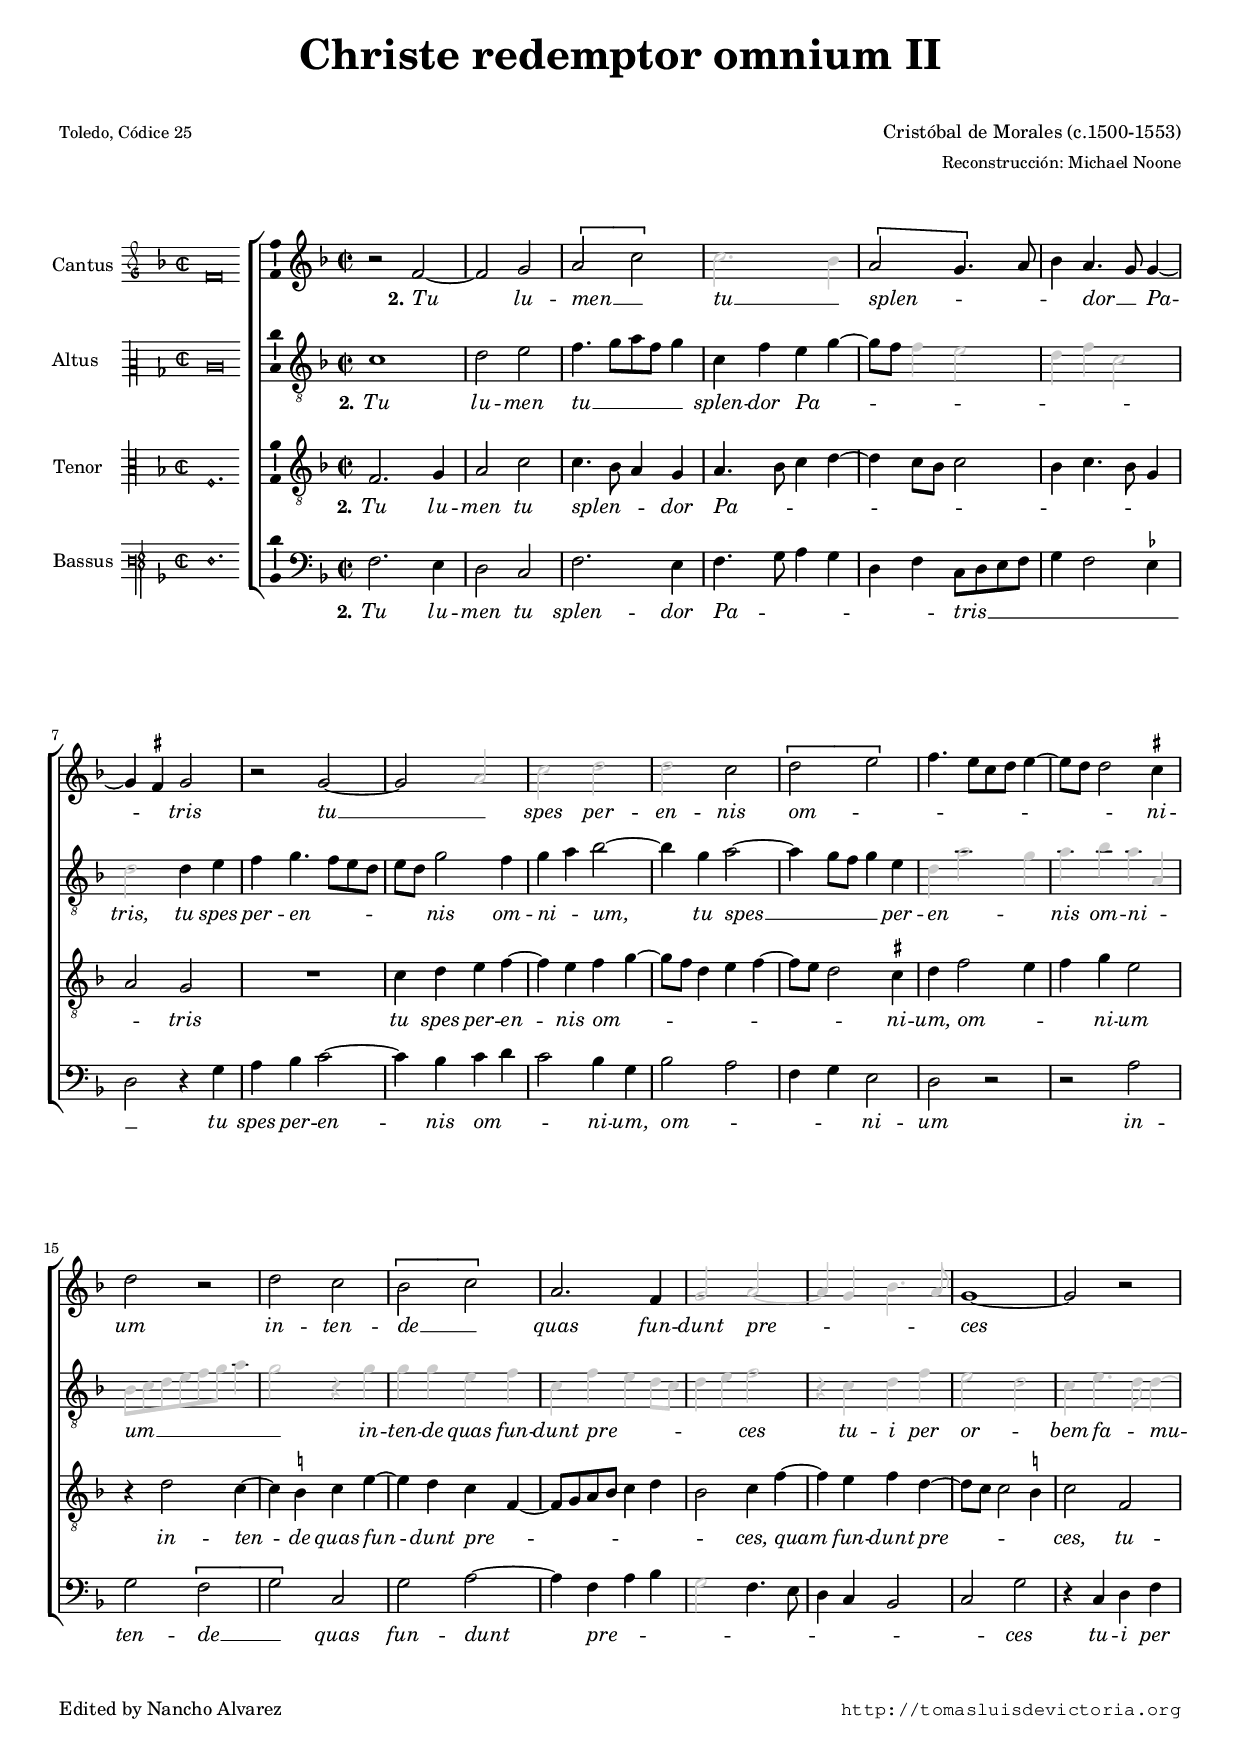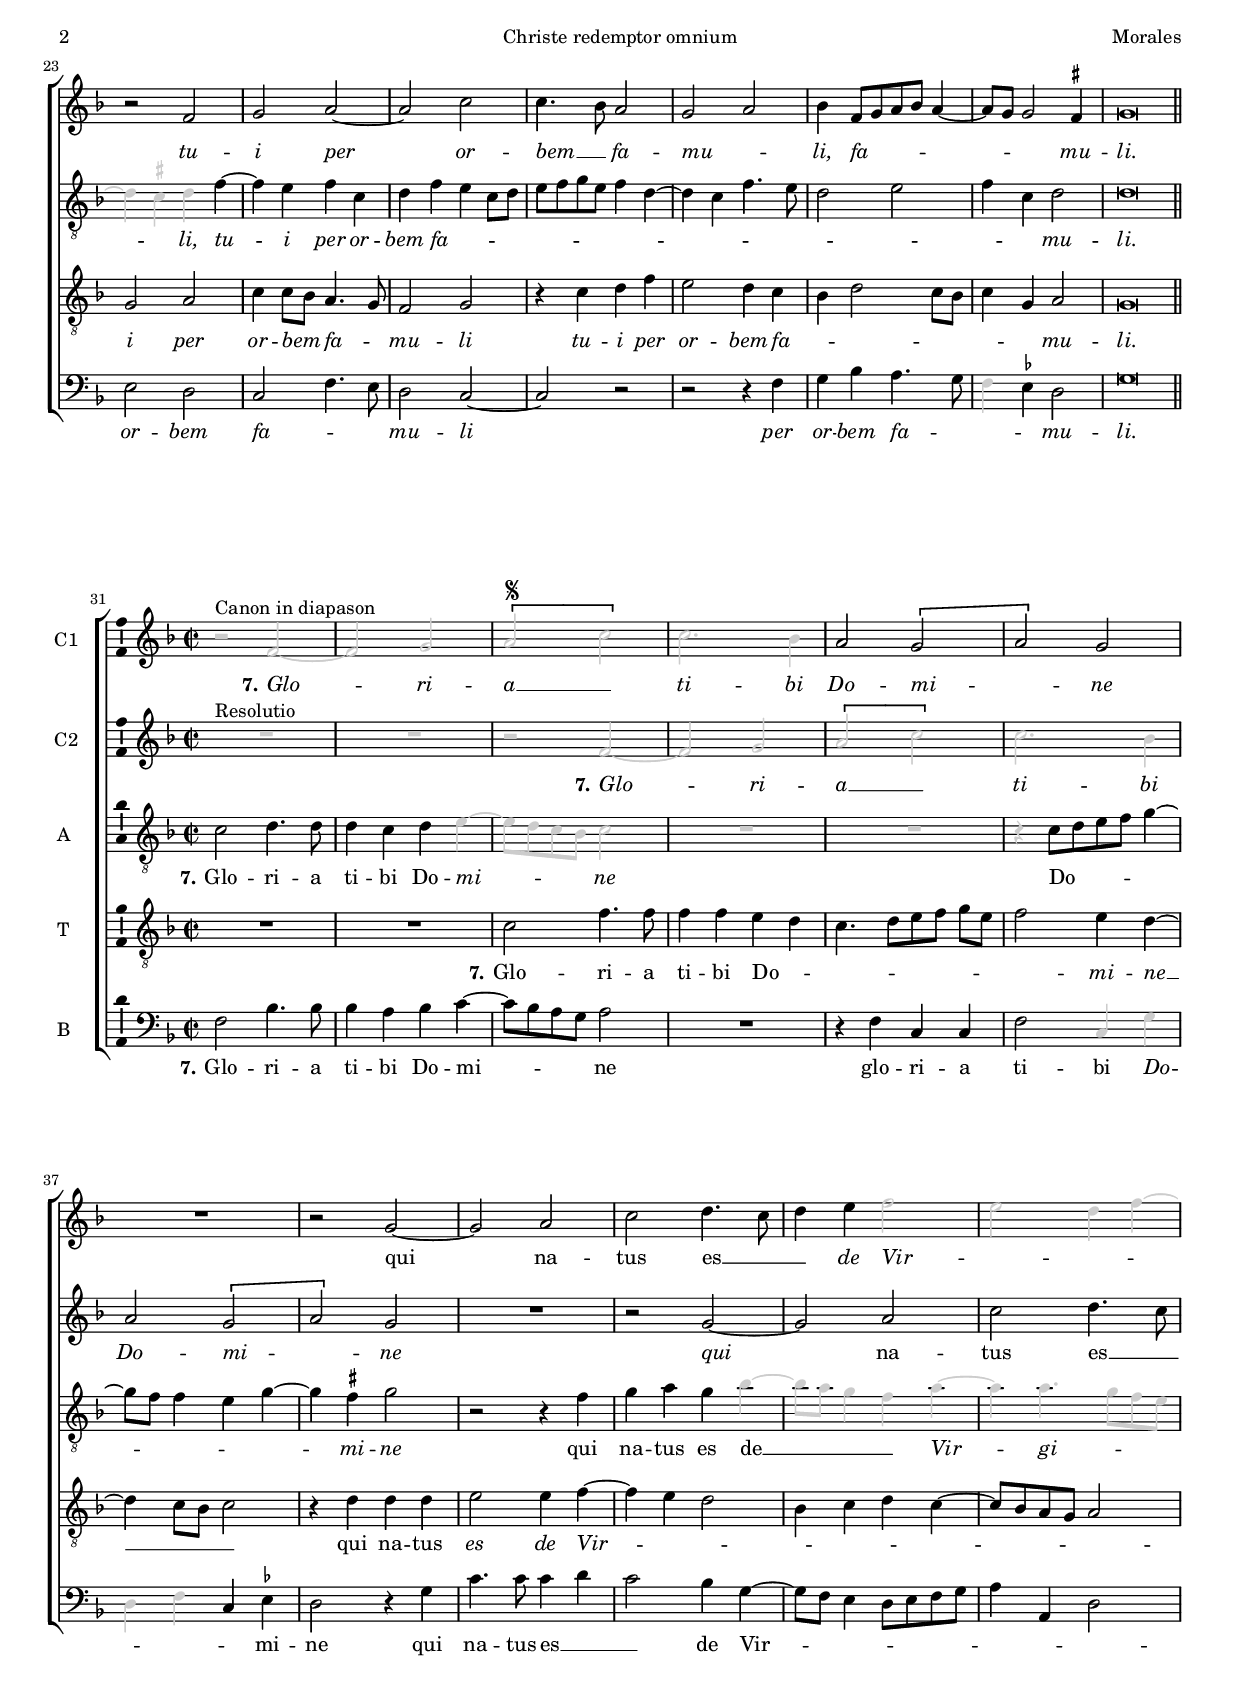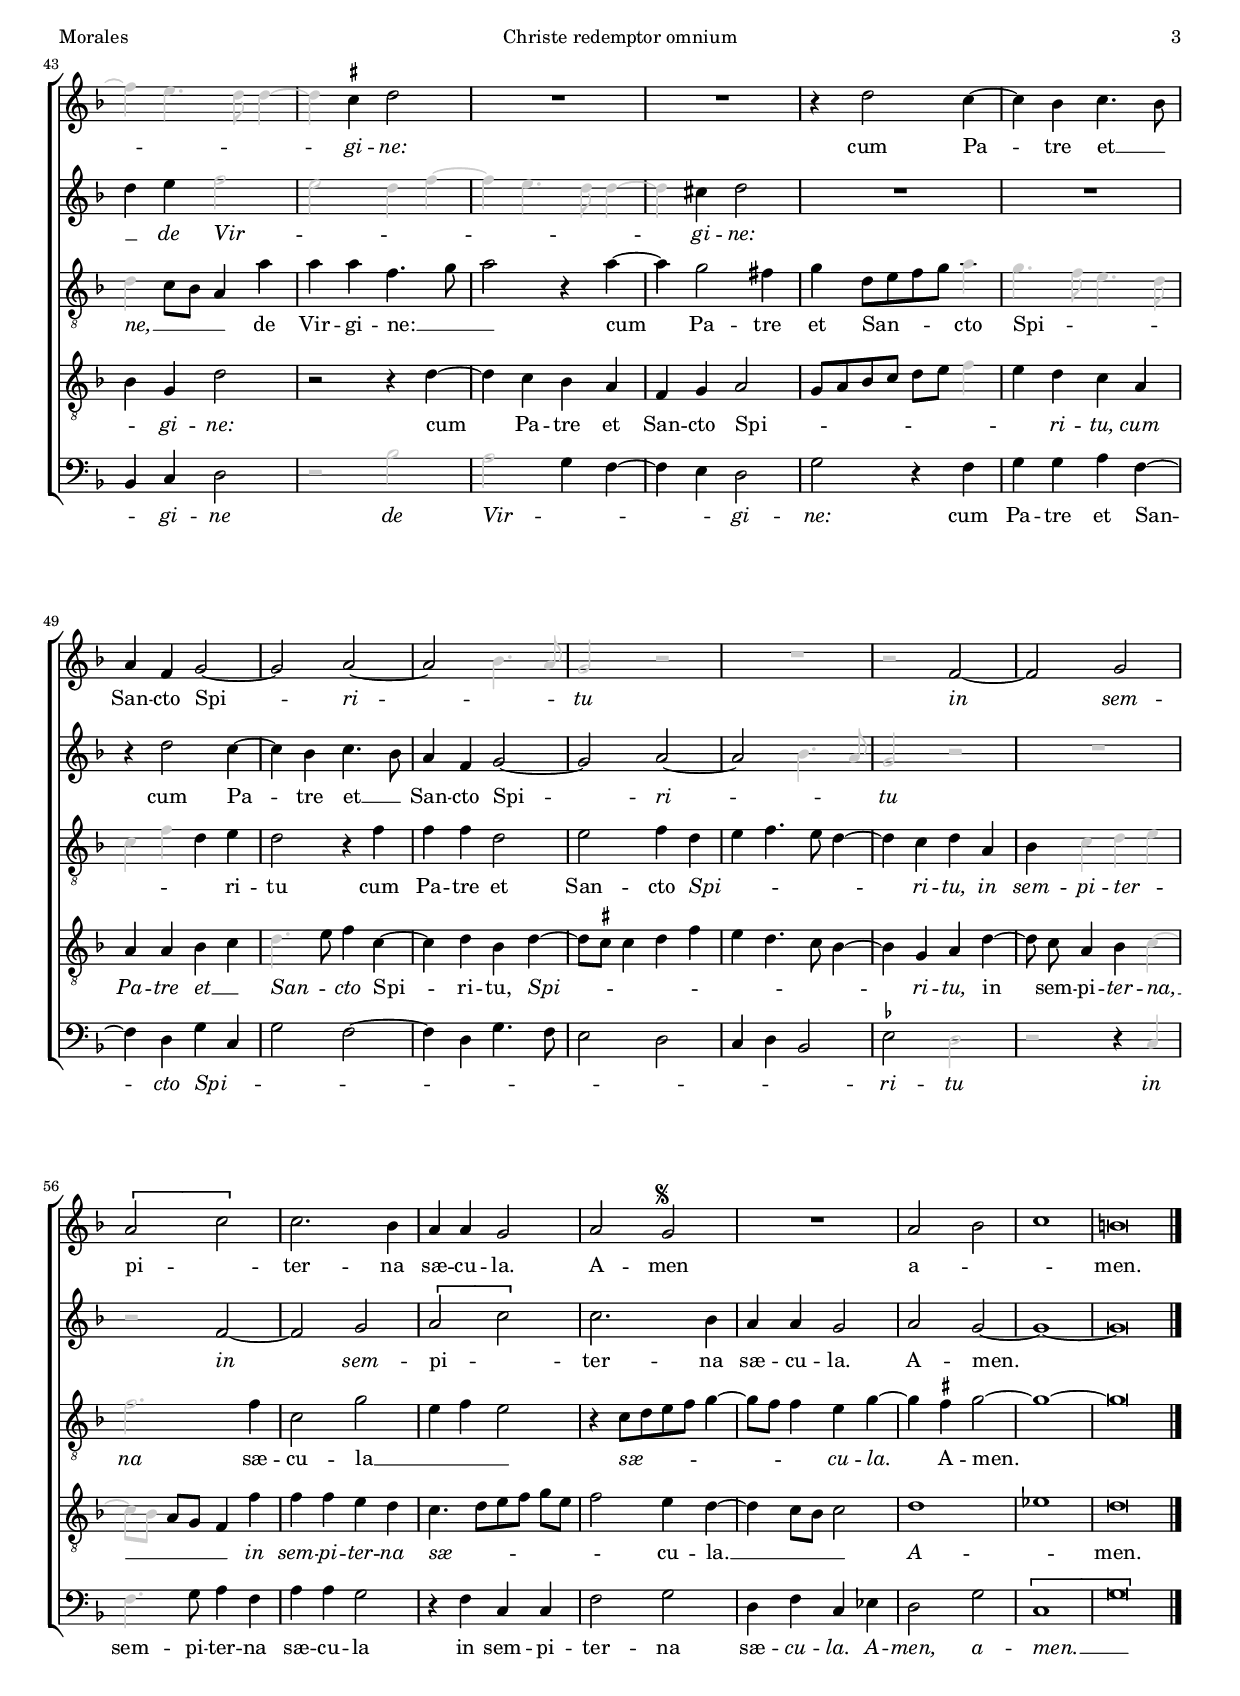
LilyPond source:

\version "2.18.0"

#(set-default-paper-size "a4")
#(set-global-staff-size 16.3)
#(ly:set-option 'point-and-click #f)
%mobile -s14.0 -i3.0

mtempo={\tempo 4 = 100}
mtempob={\tempo 4 = 50}

colorclaro=#(rgb-color .8 .8 .8)
coloroscuro=#(rgb-color 0 0 0)

mnon={
\override NoteHead.color = \colorclaro
\override Stem.color = \colorclaro
\override Beam.color = \colorclaro
\override Flag.color = \colorclaro
\override Dots.color = \colorclaro
\override Tie.color = \colorclaro
\override Rest.color = \colorclaro
\override AccidentalSuggestion.color = \colorclaro
\override MultiMeasureRest.color = \colorclaro
}
mnoff={
\override NoteHead.color = \coloroscuro
\override Stem.color = \coloroscuro
\override Beam.color = \coloroscuro
\override Flag.color = \coloroscuro
\override Dots.color = \coloroscuro
\override Tie.color = \coloroscuro
\override Rest.color = \coloroscuro
\override AccidentalSuggestion.color = \coloroscuro
\override MultiMeasureRest.color = \coloroscuro
}

italicas=\override LyricText.font-shape = #'italic
rectas=\override LyricText.font-shape = #'upright
ss=\once \set suggestAccidentals = ##t
incipitwidth = 20

htitle="Christe redemptor omnium"
hcomposer="Morales"

\header {
	title=\markup{\fontsize #3 "Christe redemptor omnium II"}
	%subtitle=""
	subsubtitle=\markup{\column{" " " "}}
	composer=\markup{\right-column{"Cristóbal de Morales (c.1500-1553)" \smaller "Reconstrucción: Michael Noone"}}
        pdfauthor=\composer
	%opus="(-)"
	poet=\markup{\smaller "Toledo, Códice 25"} 
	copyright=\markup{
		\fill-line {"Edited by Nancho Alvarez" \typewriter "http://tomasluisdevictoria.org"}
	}
%	tagline=""
}

global={\key f \major \time 2/2 \skip 1*30 \bar "||"

}

cantus=\relative c'{
	r2 f ~
        f g
        \[a c\]
        \mnon c2. bes4 \mnoff
        \[a2 g4.\] a8
        bes4 a4. g8 g4 ~
        g \ss fis g2
        r2 g2 ~
        g \mnon a
        c d
        d\mnoff c
        \[d e\] % 
        f4. e8[ c d] e4 ~ % el fa4. ennegrecido, posiblemente parte de la ligadura anterior
        e8 d d2 \ss cis4
        d2 r
        d c
        \[bes c\] % mn \ss b
        a2. f4
        \mnon g2 a ~
        a4 g bes4. a8 \mnoff 
        g1 ~
        g2 r
        r f
        g a ~
        a c
        c4. bes8 a2
        g a
        bes4 f8[ g a bes] a4 ~
        a8 g g2 \ss fis4
        g\breve*1/2
}

altus=\relative c'{
	c1
        d2 e
        f4. g8[ a f] g4 
        c, f e g ~
        g8 f \mnon f4 e2
        d4 f c2
        d \mnoff d4 e
        f4 g4. f8 e d
        e d g2 f4
        g4 a bes2 ~
        bes4 g a2 ~
        a4 g8 f g4 e
        \mnon d a'2 g4
        a bes a a,
        bes8[ c d e f g] a4
        g2 r4 g
        g g e f
        c f e d8 c
        d4 e f2
        r4 c d f
        \mnon e2 d
        c4 e4. d8 d4 ~
        d \ss cis d \mnoff f4 ~
        f e f c
        d4 f e c8 d 
        e f g e f4 d4 ~ ~
        d c f4. e8
        d2 e
        f4 c d2
        d\breve*1/2
}

tenor=\relative c{
	f2. g4
        a2 c
        c4. bes8 a4 g
        a4. bes8 c4 d ~
        d c8 bes c2
        bes4 c4. bes8 g4
        a2 g
        R1
        c4 d e f ~
        f e f g ~
        g8 f d4 e f ~
        f8 e d2 \ss cis4
        d4 f2 e4
        f4 g e2
        r4 d2 c4 ~
        c \ss b c e ~
        e d c f, ~
        f8 g a bes c4 d
        bes2 c4 f ~ 
        f e f d ~
        d8 c c2 \ss b4
        c2 f,
        g2 a
        c4 c8 bes a4. g8
        f2 g
        r4 c d f
        e2 d4 c
        bes d2 c8 bes
        c4 g a2
        g\breve*1/2
}

bassus=\relative c{
	f2. e4
        d2 c
        f2. e4
        f4. g8 a4 g
        d4 f c8 d e f
        g4 f2 \ss ees4
        d2 r4 g
        a bes c2 ~
        c4 bes c d
        c2 bes4 g
        bes2 a
        f4 g e2
        d2 r
        r a'
        g2 \[f
        g\] c,
        g' a ~
        a4 f a bes
        \mnon g2 \mnoff f4. e8
        d4 c bes2
        c g'
        r4 c, d f
        e2 d
        c2 f4. e8
        d2 c ~
        c r
        r r4 f
        g bes a4. g8
        \mnon f4 \mnoff \ss ees d2
        g\breve*1/2
}

% el texto original Tu lumen... se cambió por Christe redemptor...
textocantus=\lyricmode{
\set stanza = "2."
\italicas 
Tu lu -- men __ _ tu __ _ splen -- _ _ _ dor __ _ Pa -- _ tris
tu __ _ spes per -- en -- nis om -- _ _ _ _ _ _ _ _ ni -- um
in -- ten -- de __ _ quas fun -- dunt pre -- _ _ _ ces
tu -- i per or -- bem __ _ fa -- mu -- _ li,
%ij
fa -- _ _ _ _ _ _ mu -- li.
}

textoaltus=\lyricmode{
\set stanza = "2."
\italicas 
Tu lu -- men tu __ _ _ _ _ splen -- dor Pa -- _ _ _ _ _ _ _ tris,
tu spes per -- en -- _ _ _ _ _ nis om -- ni -- _ um,
%ij
tu spes __ _ _ _ per -- en -- _ _ nis om -- ni -- _ um __ _ _ _ _ _ _ _ 
in -- ten -- de quas fun -- dunt pre -- _ _ _ _ _ ces
tu -- i per or -- _ bem fa -- _ mu -- _ li,
%ij?
tu -- i per or -- bem fa -- _ _ _ _ _ _ _ _ _ _ _ _ _ _ _ _ mu -- li.
}

textotenor=\lyricmode{
\set stanza = "2."
\italicas 
Tu lu -- men tu splen -- _ _ dor Pa -- _ _ _ _ _ _ _ _ _ _ _ tris
tu spes per -- en -- nis om -- _ _ _ _ _ _ _ ni -- um,
%ij?
om -- _ _ ni -- um
in -- ten -- de quas fun -- dunt pre -- _ _ _ _ _ _ _ ces,
%ij
quam fun -- dunt pre -- _ _ _ ces,
tu -- i per or -- bem _ fa -- _ mu -- li
tu -- i per or -- bem fa -- _ _ _ _ _ _ mu -- li.
}

textobassus=\lyricmode{
\set stanza = "2."
\italicas 
Tu lu -- men tu splen -- dor Pa -- _ _ _ _ _ tris __ _ _ _ _ _ _ _ 
tu spes per -- en -- nis om -- _ _ ni -- um,
om -- _ _ _ ni -- um
in -- ten -- de __ _ quas fun -- dunt pre -- _ _ _ _ _ _ _ _ _ ces
tu -- i per or -- bem fa -- _ _ mu -- li
per or -- bem fa -- _ _ _ mu -- li.
}


incipitcantus=\markup{
	\score{
		{ 
		\set Staff.instrumentName="Cantus " % Tiple
		\override NoteHead.style = #'neomensural
		\override Staff.TimeSignature.style = #'neomensural
		\cadenzaOn 
		\clef "petrucci-g"
		\key f \major
		\time 2/2
		f'\breve
		} 
	\layout { line-width=\incipitwidth indent = 0 }
	}
}

incipitaltus=\markup{
	\score{
		{ 
		\set Staff.instrumentName="Altus    "
		\override NoteHead.style = #'neomensural 
		\override Staff.TimeSignature.style = #'neomensural
		\cadenzaOn 
		\clef "petrucci-c2"
		\key f \major
		\time 2/2
		c'\breve
		} 
	\layout { line-width=\incipitwidth indent = 0 }
	}
}


incipittenor=\markup{
	\score{
		{ 
		\set Staff.instrumentName="Tenor   "
		\override NoteHead.style = #'neomensural 
		\override Staff.TimeSignature.style = #'neomensural
		\cadenzaOn 
		\clef "petrucci-c3"
		\key f \major
		\time 2/2
		f1.*4/3
		} 
	\layout { line-width=\incipitwidth indent=0 }
	}
}

incipitbassus=\markup{
	\score{
		{ 
		\set Staff.instrumentName="Bassus "
		\override NoteHead.style = #'neomensural
		\override Staff.TimeSignature.style = #'neomensural
		\cadenzaOn 
		\clef "petrucci-f3"
		\key f \major
		\time 2/2
		f1.*4/3
		} 
	\layout { line-width=\incipitwidth indent = 0 }
	}
}


\score {\transpose c' c'{
\new ChoirStaff<<

	\new Staff <<\global
	\new Voice="v1" {
		\set Staff.instrumentName=\incipitcantus
		\clef "treble"
		\cantus }
	\new Lyrics \lyricsto "v1" {\textocantus }
	>>

	\new Staff <<\global
	\new Voice="v2" {
		\set Staff.instrumentName=\incipitaltus
		\clef "G_8"
		\altus }
	\new Lyrics \lyricsto "v2" {\textoaltus }
	>>
	
	\new Staff <<\global
	\new Voice="v3" {
		\set Staff.instrumentName=\incipittenor
		\clef "G_8"
		\tenor }
	\new Lyrics \lyricsto "v3" {\textotenor }
	>>

	\new Staff <<\global
	\new Voice="v4" {
		\set Staff.instrumentName=\incipitbassus
		\clef "bass"
		\bassus }
	\new Lyrics \lyricsto "v4" {\textobassus }
	>>
	
>>

	} % transpose

\layout{ 
	\context {\Lyrics 
		\override VerticalAxisGroup.staff-affinity = #UP
		\override VerticalAxisGroup.nonstaff-relatedstaff-spacing =
			#'((basic-distance . 0) (minimum-distance . 0) (padding . 1))
		%\override LyricText.font-size = #1.2
		\override LyricHyphen.minimum-distance = #0.5
	}
	\context {\Score 
                tempoHideNote = ##t
		\override BarNumber.padding = #2 
	}
	\context {\Voice 
		%melismaBusyProperties = #'()
		%autoBeaming = ##f
	}
	\context {\Staff 
                %\RemoveEmptyStaves
                %\override VerticalAxisGroup.remove-first = ##t
		\override VerticalAxisGroup.staff-staff-spacing =
			#'((basic-distance . 10) (minimum-distance . 0) (padding . 1))
		\consists Ambitus_engraver 
		\override LigatureBracket.padding = #1
	}
}

%\midi { \mtempo }

}


global={
  \set Score.currentBarNumber = #31 \bar ""
  \key f \major \time 2/2 \skip 1*33 \bar "|."

}


cantus=\relative c'{
	s4*0^\markup{"Canon in diapason"}
        \mnon r2 f ~
        f g
        \once \override TextScript.X-offset = #1
        \[a2^\markup{\smaller \smaller \musicglyph #"scripts.segno"}
         c2\]
        c2. bes4 \mnoff 
        a2 \[g2
        a\] g
        R1
        r2 g ~
        g a
        c d4. c8
        d4 e \mnon f2
        e d4 f ~
        f e4. d8 d4 ~
        d4 \mnoff \ss cis d2
        R1*2
        r4 d2 c4 ~
        c4 bes c4. bes8 % mn sugiere b
        a4 f g2 ~
        g2 a ~
        a \mnon bes4. a8
        g2 r
        R1
        r2 \mnoff f2 ~
        f2 g
        \[a c\]
        c2. bes4
        a4 a g2
        a g^\markup{\smaller \smaller \musicglyph #"scripts.segno"}
        R1
        a2 bes
        c1
        b\breve*1/2
}

cantusdos=\relative c'{
	s4*0^\markup{"Resolutio"}
        \mnon R1*2
        r2 f2 ~
        f g
        \[a2 c\]
        c2. bes4 \mnoff 
        a2 \[g
        a\] g
        R1
        r2 g ~
        g a
        c d4. c8
        d4 e \mnon f2
        e d4 f ~
        f4 e4. d8 d4 ~
        d \mnoff cis4 d2
        R1*2
        r4 d2 c4 ~
        c bes c4. bes8
        a4 f g2 ~
        g a ~
        a \mnon bes4. a8
        g2 r
        R1
        r2 \mnoff  f ~
        f g
        \[a c\]
        c2. bes4
        a4 a g2
        a g2 ~
        g1 ~
        g\breve*1/2
}

altus=\relative c'{
	c2 d4. d8
        d4 c d \mnon e4 ~
        e8 d c bes c2
        R1*2
        r4 \mnoff c8[ d e f] g4 ~ 
        g8 f f4 e g ~
        g \ss fis g2
        r2 r4 f
        g a g \mnon bes ~
        bes8 a g4 f a ~
        a4 a4. g8 f e
        d4 \mnoff c8 bes a4 a'
        a a f4. g8
        a2 r4 a ~
        a g2 fis4
        g4 d8[ e f g] \mnon a4
        g4. f8 e4. d8
        c4 f \mnoff d e
        d2 r4 f
        f f d2
        e f4 d
        e4 f4. e8 d4 ~
        d c d a
        bes \mnon c4 d e
        f2. \mnoff f4
        c2 g'
        e4 f e2
        % empezar las corcheas desde silencio, es raro.
        r4 c8[ d e f] g4 ~
        g8 f f4 e g4 ~
        g4 \ss fis g2 ~
        g1 ~
        g\breve*1/2
}

tenor=\relative c'{
	R1*2
        c2 f4. f8
        f4 f e d
        c4. d8[ e f] g[ e]
        f2 e4 d4 ~
        d4 c8 bes c2
        r4 d d d
        e2 e4 f ~
        f e d2
        bes4 c d c ~
        c8 bes a g a2
        bes4 g d'2
        r2 r4 d ~
        d4 c bes a
        f g a2
        g8 a bes c d e \mnon f4 \mnoff 
        e d c a
        a a bes c
        % solo el puntillo
        \mnon d4. \mnoff e8 f4 c ~
        c4 d bes d ~
        d8 \ss cis cis4 d f
        e d4. c8 bes4 ~
        bes g a d ~
        d8 \noBeam c a4 bes \mnon c4 ~
        c8[ bes] \mnoff a8 g f4 f'
        f f e d
        c4. d8[ e f] g[ e]
        f2 e4 d ~
        d c8 bes c2
        d1
        ees
        d\breve*1/2
}

bassus=\relative c{
	f2 bes4. bes8
        bes4 a bes c ~
        c8 bes a g a2
        R1
        r4 f c c
        f2 \mnon c4 g'
        d f \mnoff c \ss ees
        d2 r4 g
        c4. c8 c4 d
        c2 bes4 g ~
        g8 f e4 d8 e f g
        a4 a, d2
        bes4 c d2
        \mnon r2 bes'
        a \mnoff g4 f ~
        f e d2
        g2 r4 f
        g g a f ~
        f d g c,
        g'2 f ~
        f4 d g4. f8
        e2 d
        c4 d bes2
        \ss ees2 \mnon d
        r \mnoff r4 \mnon c
        f4. \mnoff g8 a4 f % solo el puntillo
        a4 a g2
        r4 f c c
        f2 g
        d4 f c ees
        d2 g
        \[c,1
        g'\breve*1/2 \]
}

textocantus=\lyricmode{
\set stanza = "7."
\italicas 
Glo -- ri -- a __ _ ti -- bi 
Do -- mi -- _ ne
\rectas 
qui na -- tus es __ _ _ \italicas de  
Vir -- _ _ _ _ _ _ gi -- ne:
\rectas 
cum Pa -- tre et __ _ San -- cto Spi -- \italicas ri -- _ _ tu 
in sem -- \rectas pi -- _ ter -- na sæ -- cu -- la.
A -- men
a -- _ _ men.
}

textocantusdos=\lyricmode{
\set stanza = "7."
\italicas 
Glo -- ri -- a __ _ ti -- bi Do -- mi -- _ ne
qui \rectas na -- tus es __ _ _ \italicas de
Vir -- _ _ _ _ _ _ gi -- ne:
\rectas
cum Pa -- tre et __ _ San -- cto Spi --
\italicas ri -- _ _ tu
in sem -- \rectas pi -- _ ter -- na sæ -- cu -- la.
A -- men.
}

textoaltus=\lyricmode{
\set stanza = "7."
Glo -- ri -- a ti -- bi Do -- \italicas mi -- _ _ _ ne
\rectas 
Do -- _ _ _ _ _ _ _ _ \italicas mi -- ne \rectas 
qui na -- tus es de __ _ _ _ 
\italicas Vir -- gi -- _ _ _ ne, __ _ _ _ 
\rectas 
de Vir -- gi -- ne: __ _ _
cum Pa -- tre et San -- _ _ _ cto Spi -- _ _ _ _ _ _ ri -- tu
cum Pa -- tre et San -- cto \italicas Spi -- _ _ _ _ ri -- tu,
in sem -- \italicas
pi -- ter -- _ na \rectas 
sæ -- cu -- la __ _ _ _ 
%ij
\italicas 
sæ -- _ _ _ _ _ _ cu -- la.
\rectas 
A -- men.
}

textotenor=\lyricmode{
\set stanza = "7."
Glo -- ri -- a ti -- bi Do -- _ _ _ _ _ _ _ _ \italicas mi -- ne __ _ _ _
\rectas 
qui na -- tus 
\italicas 
es de Vir -- _ _ _ _ _ _ _ _ _ _ _ gi -- ne:
\rectas 
cum Pa -- tre et San -- cto Spi -- _ _ _ _ _ _ _ _
\italicas ri -- tu,
cum Pa -- tre et __ _ San -- _ cto \rectas Spi -- ri -- tu,
\italicas 
Spi -- _ _ _ _ _ _ _ _ ri -- tu,
\rectas 
in sem -- pi -- \italicas ter -- na, __ _ _ _ _
in sem -- pi -- ter -- na sæ -- _ _ _ _ _ _ \rectas cu -- la. __ _ _ _ 
\italicas A -- _ \rectas men.
}

textobassus=\lyricmode{
\set stanza = "7."
Glo -- ri -- a ti -- bi Do -- mi -- _ _ _ ne
glo -- ri -- a ti -- bi \italicas Do -- _ _ _ \rectas mi -- ne
qui na -- tus es __ _ _ de Vir -- _ _ _ _ _ _ _ _ _ _ \italicas gi -- ne
de Vir -- _ _ _ gi -- ne:
\rectas 
cum Pa -- tre et San -- \italicas cto Spi -- _ _ _ _ _ _ _ _ _ _ _ ri -- tu
in \rectas sem -- pi -- ter -- na sæ -- cu -- la
in sem -- pi -- ter -- na sæ -- \italicas cu -- la. A -- men,
a -- men. __ _
}



\score {\transpose c' c'{
\new ChoirStaff<<

	\new Staff <<\global
	\new Voice="v1" {
		\set Staff.instrumentName="C1 "
		\clef "treble"
		\cantus }
	\new Lyrics \lyricsto "v1" {\textocantus }
	>>
        
        \new Staff <<\global
	\new Voice="v5" {
		\set Staff.instrumentName="C2 "
		\clef "treble"
		\cantusdos }
	\new Lyrics \lyricsto "v5" {\textocantusdos }
	>>

	\new Staff <<\global
	\new Voice="v2" {
		\set Staff.instrumentName="A  "
		\clef "G_8"
		\altus }
	\new Lyrics \lyricsto "v2" {\textoaltus }
	>>
	
	\new Staff <<\global
	\new Voice="v3" {
		\set Staff.instrumentName="T  "
		\clef "G_8"
		\tenor }
	\new Lyrics \lyricsto "v3" {\textotenor }
	>>

	\new Staff <<\global
	\new Voice="v4" {
		\set Staff.instrumentName="B  "
		\clef "bass"
		\bassus }
	\new Lyrics \lyricsto "v4" {\textobassus }
	>>
	
>>

	} % transpose

\layout{ 
        indent = 0.8\cm
	\context {\Lyrics 
		\override VerticalAxisGroup.staff-affinity = #UP
		\override VerticalAxisGroup.nonstaff-relatedstaff-spacing =
			#'((basic-distance . 0) (minimum-distance . 0) (padding . 1))
		%\override LyricText.font-size = #1.2
		\override LyricHyphen.minimum-distance = #0.5
	}
	\context {\Score 
                tempoHideNote = ##t
		\override BarNumber.padding = #2 
	}
	\context {\Voice 
		%melismaBusyProperties = #'()
		%autoBeaming = ##f
	}
	\context {\Staff 
                %\RemoveEmptyStaves
                %\override VerticalAxisGroup.remove-first = ##t
		\override VerticalAxisGroup.staff-staff-spacing =
			#'((basic-distance . 10) (minimum-distance . 0) (padding . 1))
		\consists Ambitus_engraver 
		\override LigatureBracket.padding = #1
	}
}

%\midi { \mtempo }

}



\paper{
	evenHeaderMarkup=\markup  \fill-line { \fromproperty #'page:page-number-string \htitle \hcomposer }
	oddHeaderMarkup= \markup  \fill-line { \on-the-fly #not-first-page \hcomposer \on-the-fly #not-first-page \htitle \on-the-fly #not-first-page \fromproperty #'page:page-number-string }
	%system-count=8
	ragged-last-bottom = ##f
	indent=3.4\cm
	system-system-spacing =
	#'((basic-distance . 20) (minimum-distance . 0) (padding . 5))
	top-system-spacing = % header
	#'((basic-distance . 8) (minimum-distance . 0) (padding . 0))
	last-bottom-spacing = % footer
	#'((basic-distance . 12) (minimum-distance . 0) (padding . 0))
	%top-markup-spacing #'basic-distance = 0
	markup-system-spacing #'basic-distance = 20

}
